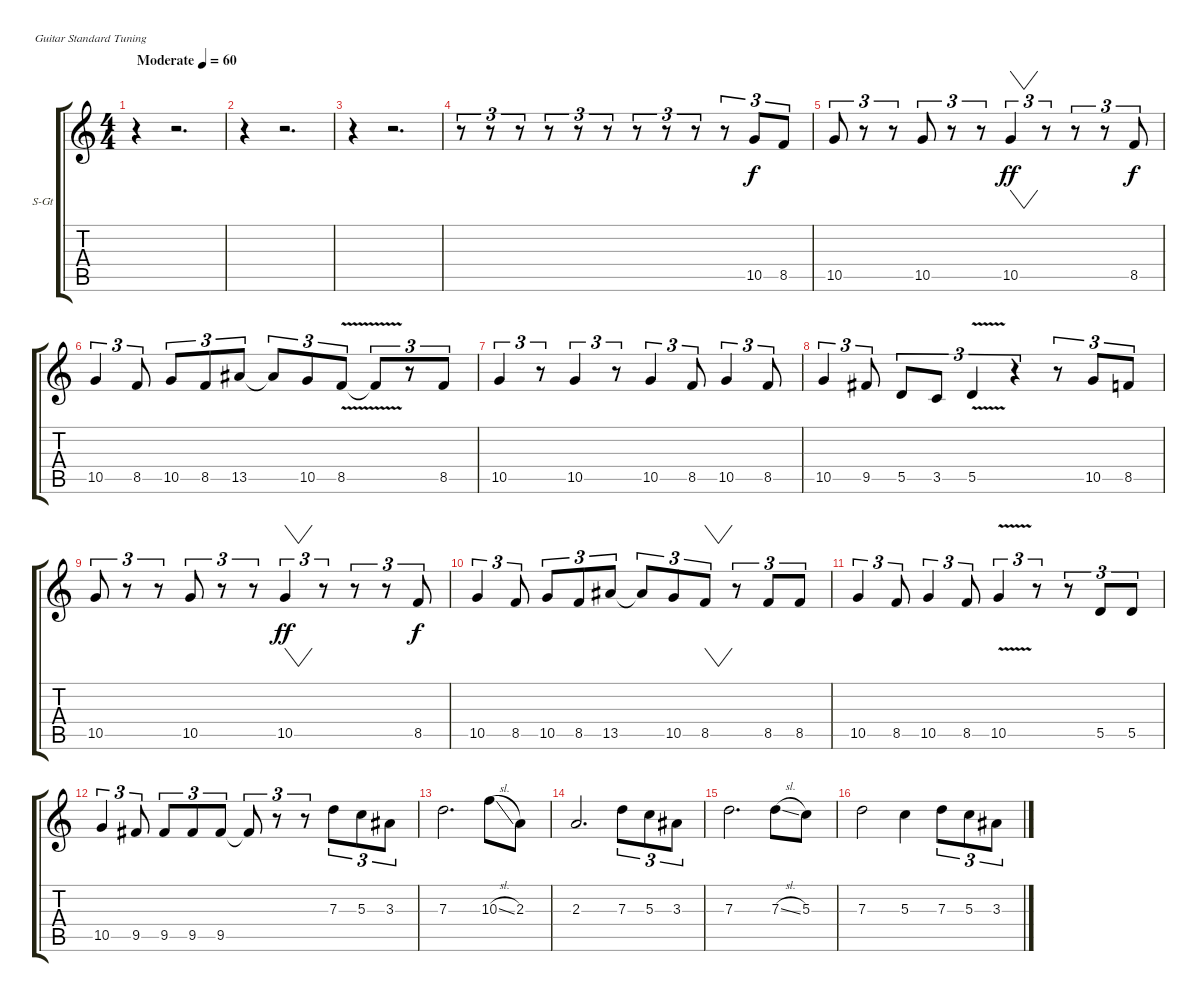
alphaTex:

\bracketExtendMode groupsimilarinstruments
\firstSystemTrackNameOrientation horizontal
\otherSystemsTrackNameOrientation horizontal
\track ("Voice" "S-Gt") {instrument choiraahs}
\staff {score tabs}
\tuning (E4 B3 G3 D3 A2 E2)
\displaytranspose 12
\ts (4 4)
\beaming (8 2 2 2 2)
\tempo (60 "Moderate")
\clef g2
\ks c
r.4{dy f instrument choiraahs} r.2{d} |
r.4 r.2{d} |
r.4 r.2{d} |
r.8{tu (3 2)} r.8{tu (3 2)} r.8{tu (3 2)} r.8{tu (3 2)} r.8{tu (3 2)} r.8{tu (3 2)} r.8{tu (3 2)} r.8{tu (3 2)} r.8{tu (3 2)} r.8{tu (3 2)} 10.5.8{tu (3 2)} 8.5.8{tu (3 2)} |
10.5.8{tu (3 2)} r.8{tu (3 2)} r.8{tu (3 2)} 10.5.8{tu (3 2)} r.8{tu (3 2)} r.8{tu (3 2)} 10.5.4{vw tu (3 2) dy ff} r.8{tu (3 2)} r.8{tu (3 2)} r.8{tu (3 2)} 8.5.8{tu (3 2) dy f} |
10.5.4{tu (3 2)} 8.5.8{tu (3 2)} 10.5.8{tu (3 2)} 8.5.8{tu (3 2)} 13.5.8{tu (3 2)} 13.5{t}.8{tu (3 2)} 10.5.8{tu (3 2)} 8.5{v}.8{tu (3 2)} 8.5{v t}.8{tu (3 2)} r.8{tu (3 2)} 8.5.8{tu (3 2)} |
10.5.4{tu (3 2)} r.8{tu (3 2)} 10.5.4{tu (3 2)} r.8{tu (3 2)} 10.5.4{tu (3 2)} 8.5.8{tu (3 2)} 10.5.4{tu (3 2)} 8.5.8{tu (3 2)} |
10.5.4{tu (3 2)} 9.5.8{tu (3 2)} 5.5.8{tu (3 2)} 3.5.8{tu (3 2)} 5.5{v}.4{tu (3 2)} r.4{tu (3 2)} r.8{tu (3 2)} 10.5.8{tu (3 2)} 8.5.8{tu (3 2)} |
10.5.8{tu (3 2)} r.8{tu (3 2)} r.8{tu (3 2)} 10.5.8{tu (3 2)} r.8{tu (3 2)} r.8{tu (3 2)} 10.5.4{vw tu (3 2) dy ff} r.8{tu (3 2)} r.8{tu (3 2)} r.8{tu (3 2)} 8.5.8{tu (3 2) dy f} |
10.5.4{tu (3 2)} 8.5.8{tu (3 2)} 10.5.8{tu (3 2)} 8.5.8{tu (3 2)} 13.5.8{tu (3 2)} 13.5{t}.8{tu (3 2)} 10.5.8{tu (3 2)} 8.5.8{vw tu (3 2)} r.8{tu (3 2)} 8.5.8{tu (3 2)} 8.5.8{tu (3 2)} |
10.5.4{tu (3 2)} 8.5.8{tu (3 2)} 10.5.4{tu (3 2)} 8.5.8{tu (3 2)} 10.5{v}.4{tu (3 2)} r.8{tu (3 2)} r.8{tu (3 2)} 5.5.8{tu (3 2)} 5.5.8{tu (3 2)} |
10.5.4{tu (3 2)} 9.5.8{tu (3 2)} 9.5.8{tu (3 2)} 9.5.8{tu (3 2)} 9.5.8{tu (3 2)} 9.5{t}.8{tu (3 2)} r.8{tu (3 2)} r.8{tu (3 2)} 7.3.8{tu (3 2)} 5.3.8{tu (3 2)} 3.3.8{tu (3 2)} |
7.3.2{d} 10.3{sl}.8 2.3.8 |
2.3.2{d} 7.3.8{tu (3 2)} 5.3.8{tu (3 2)} 3.3.8{tu (3 2)} |
7.3.2{d} 7.3{sl}.8 5.3.8 |
7.3.2 5.3.4 7.3.8{tu (3 2)} 5.3.8{tu (3 2)} 3.3.8{tu (3 2)}
